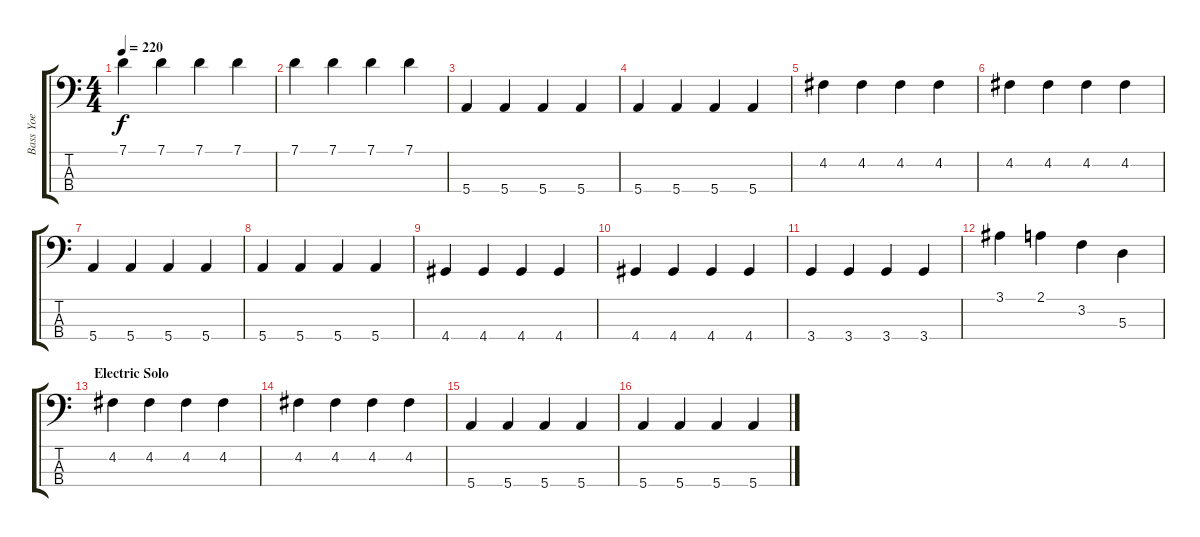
\track ("Bass Yoe" "Bass Yoe") {instrument electricbassfinger}
\staff {score tabs}
\tuning (G2 D2 A1 E1) {hide}
\ts (4 4)
\tempo 220
\clef f4
\ks c
7.1.4{dy f} 7.1.4 7.1.4 7.1.4 |
7.1.4 7.1.4 7.1.4 7.1.4 |
5.4.4 5.4.4 5.4.4 5.4.4 |
5.4.4 5.4.4 5.4.4 5.4.4 |
4.2.4 4.2.4 4.2.4 4.2.4 |
4.2.4 4.2.4 4.2.4 4.2.4 |
5.4.4 5.4.4 5.4.4 5.4.4 |
5.4.4 5.4.4 5.4.4 5.4.4 |
4.4.4 4.4.4 4.4.4 4.4.4 |
4.4.4 4.4.4 4.4.4 4.4.4 |
3.4.4 3.4.4 3.4.4 3.4.4 |
3.1.4 2.1.4 3.2.4 5.3.4 |
\section ("" "Electric Solo")
4.2.4 4.2.4 4.2.4 4.2.4 |
4.2.4 4.2.4 4.2.4 4.2.4 |
5.4.4 5.4.4 5.4.4 5.4.4 |
5.4.4 5.4.4 5.4.4 5.4.4
